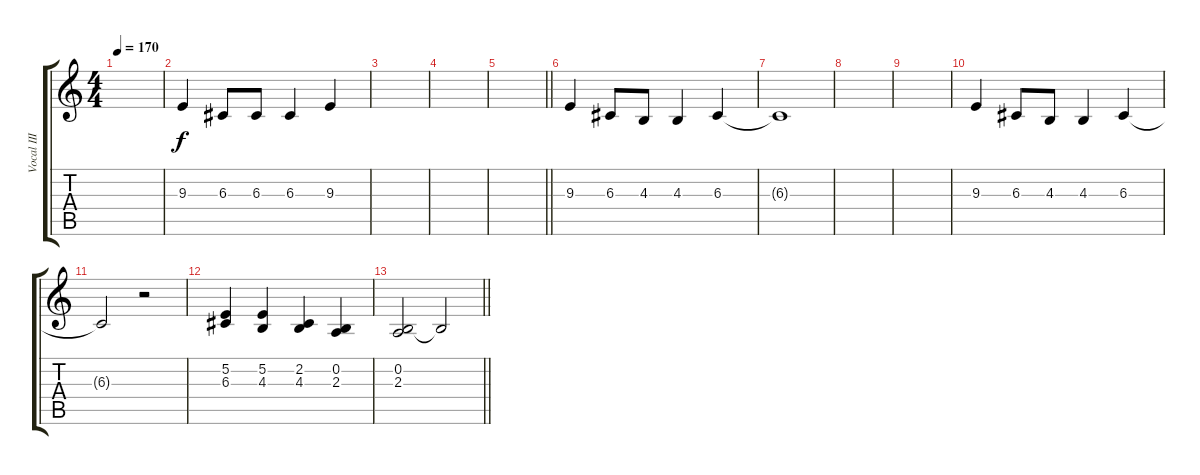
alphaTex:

\track ("Vocal III" "Vocal III") {instrument lead1square}
\staff {score tabs}
\tuning (E4 B3 G3 D3 A2 D2) {hide}
\ts (4 4)
\tempo 170
\clef g2
\ks c
|
9.3.4 6.3.8 6.3.8 6.3.4 9.3.4 |
|
|
\barLineRight lightlight
|
9.3.4 6.3.8 4.3.8 4.3.4 6.3.4 |
6.3{t}.1 |
|
|
9.3.4 6.3.8 4.3.8 4.3.4 6.3.4 |
6.3{t}.2 r.2 |
(5.2 6.3).4 (5.2 4.3).4 (2.2 4.3).4 (0.2 2.3).4 |
\barLineRight lightlight
(0.2 2.3).2 0.2{t}.2
